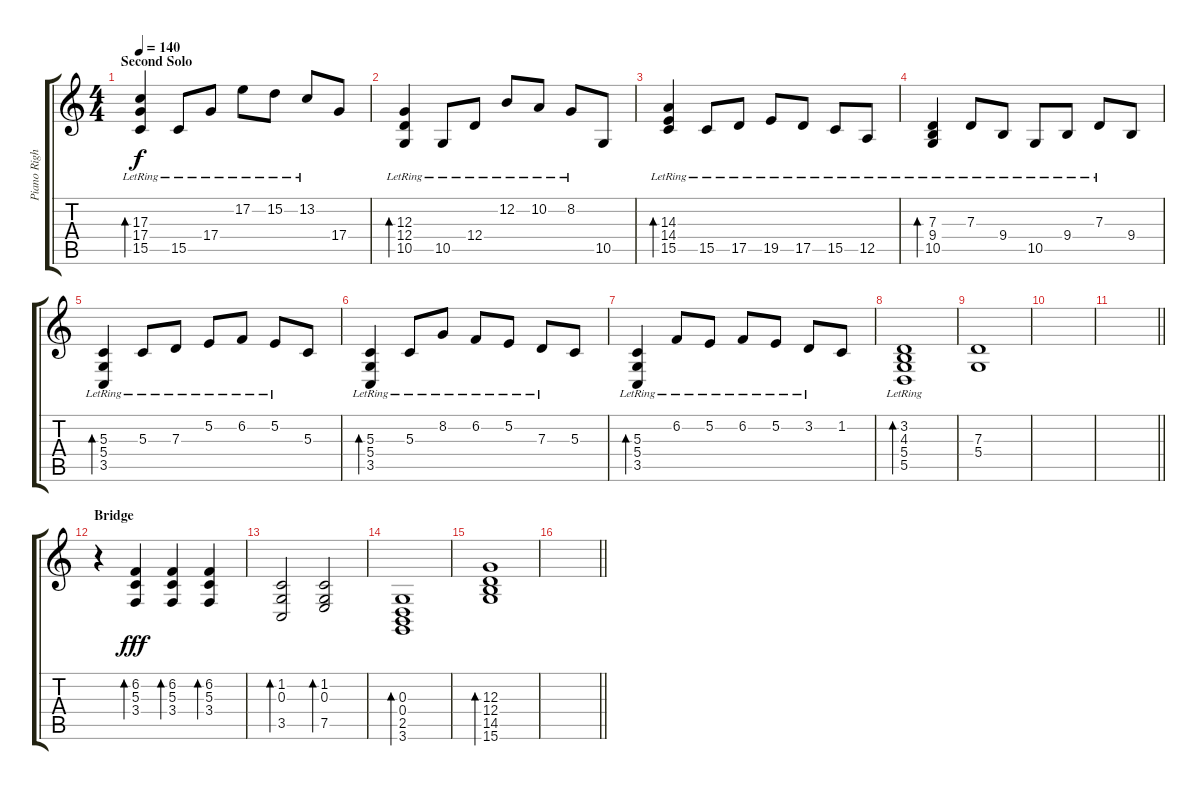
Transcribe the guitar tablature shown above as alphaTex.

\track ("Piano Right-hand" "Piano Righ") {instrument acousticgrandpiano}
\staff {score tabs}
\tuning (E4 B3 G3 D3 A2 E2) {hide}
\ts (4 4)
\section ("" "Second Solo")
\tempo 140
\clef g2
\ks c
(17.3{lr} 17.4{lr} 15.5{lr}).4{bd 240 dy f} 15.5{lr}.8 17.4{lr}.8 17.2{lr}.8 15.2{lr}.8 13.2{lr}.8 17.4.8 |
(12.3{lr} 12.4{lr} 10.5{lr}).4{bd 240} 10.5{lr}.8 12.4{lr}.8 12.2{lr}.8 10.2{lr}.8 8.2{lr}.8 10.5.8 |
(14.3{lr} 14.4{lr} 15.5{lr}).4{bd 240} 15.5{lr}.8 17.5{lr}.8 19.5{lr}.8 17.5{lr}.8 15.5{lr}.8 12.5{lr}.8 |
(7.3{lr} 9.4{lr} 10.5{lr}).4{bd 240} 7.3{lr}.8 9.4{lr}.8 10.5{lr}.8 9.4{lr}.8 7.3{lr}.8 9.4.8 |
(5.3{lr} 5.4{lr} 3.5{lr}).4{bd 240} 5.3{lr}.8 7.3{lr}.8 5.2{lr}.8 6.2{lr}.8 5.2{lr}.8 5.3.8 |
(5.3{lr} 5.4{lr} 3.5{lr}).4{bd 240} 5.3{lr}.8 8.2{lr}.8 6.2{lr}.8 5.2{lr}.8 7.3{lr}.8 5.3.8 |
(5.3{lr} 5.4{lr} 3.5{lr}).4{bd 240} 6.2{lr}.8 5.2{lr}.8 6.2{lr}.8 5.2{lr}.8 3.2{lr}.8 1.2.8 |
(3.2{lr} 4.3{lr} 5.4{lr} 5.5{lr}).1{bd 240} |
(7.3 5.4).1 |
|
\barLineRight lightlight
|
\section ("" "Bridge")
r.4 (6.2 5.3 3.4).4{bd 480 dy fff} (6.2 5.3 3.4).4{bd 480} (6.2 5.3 3.4).4{bd 480} |
(1.2 0.3 3.5).2{bd 480} (1.2 0.3 7.5).2{bd 480} |
(0.3 0.4 2.5 3.6).1{bd 480} |
(12.3 12.4 14.5 15.6).1{bd 480} |
\barLineRight lightlight
